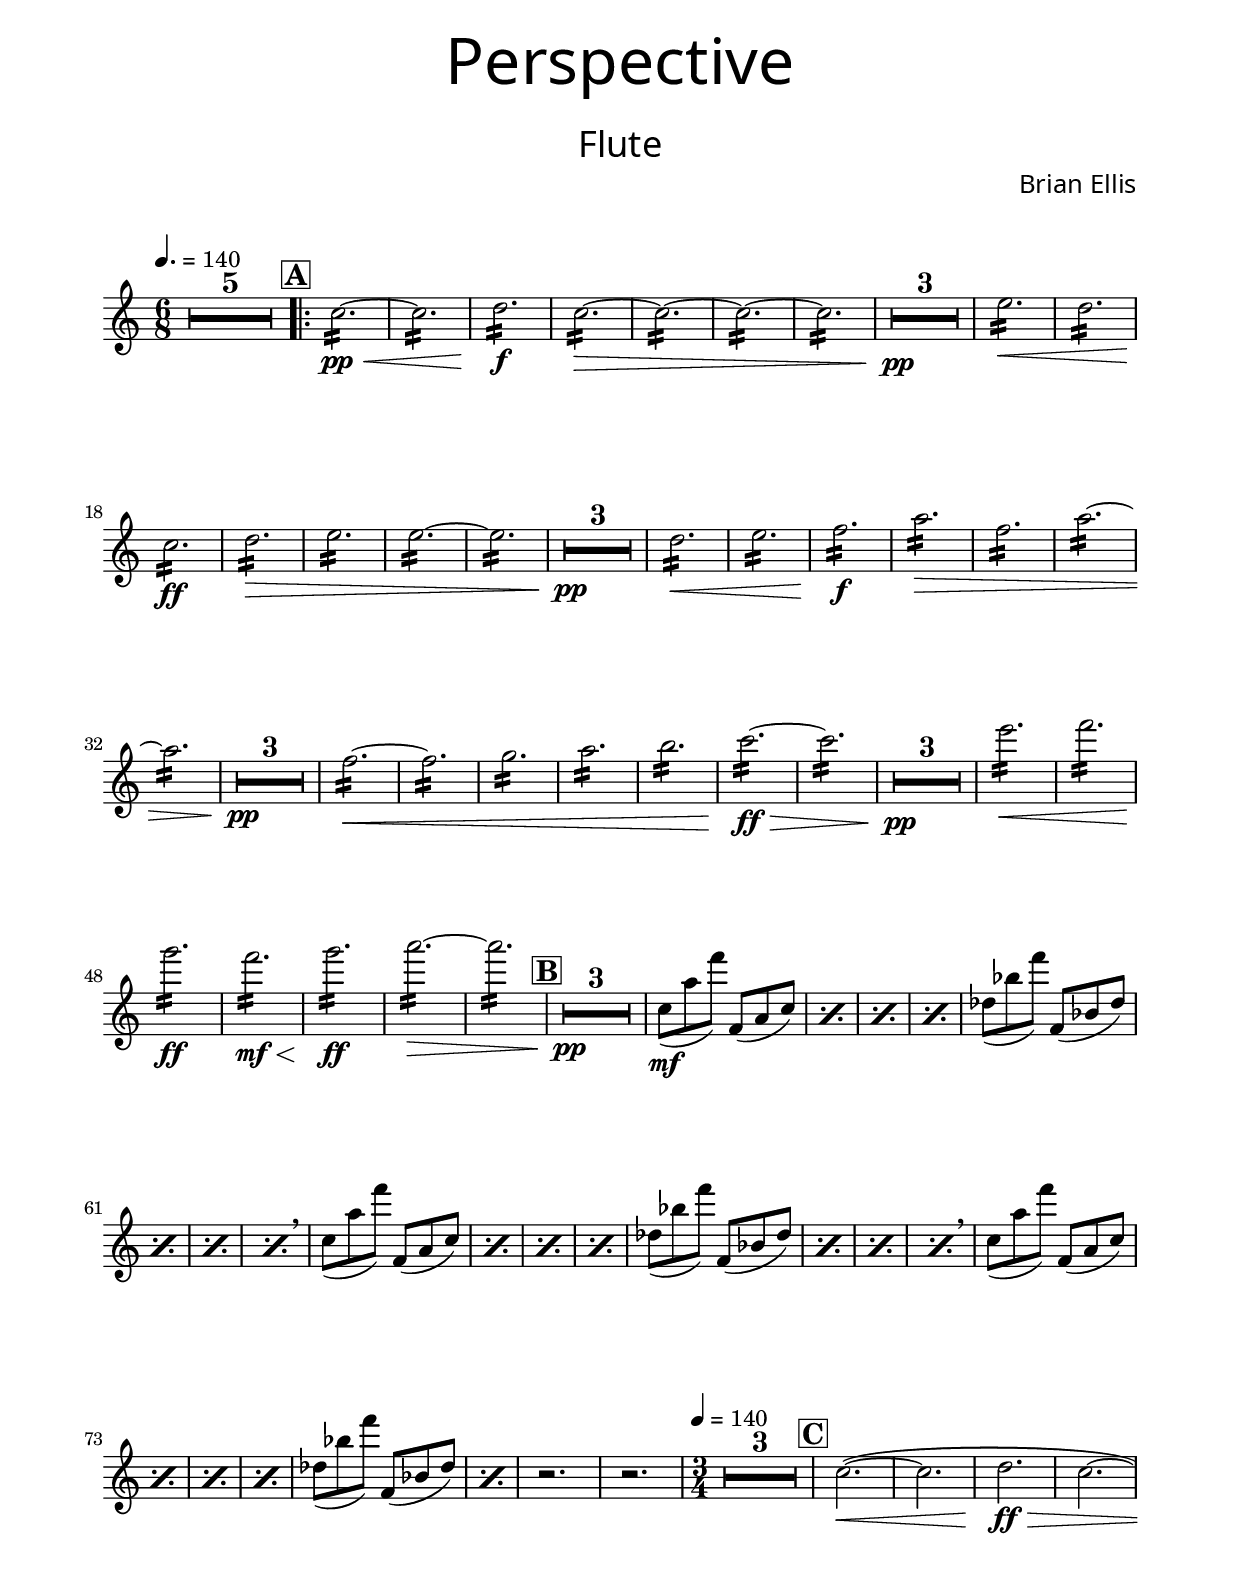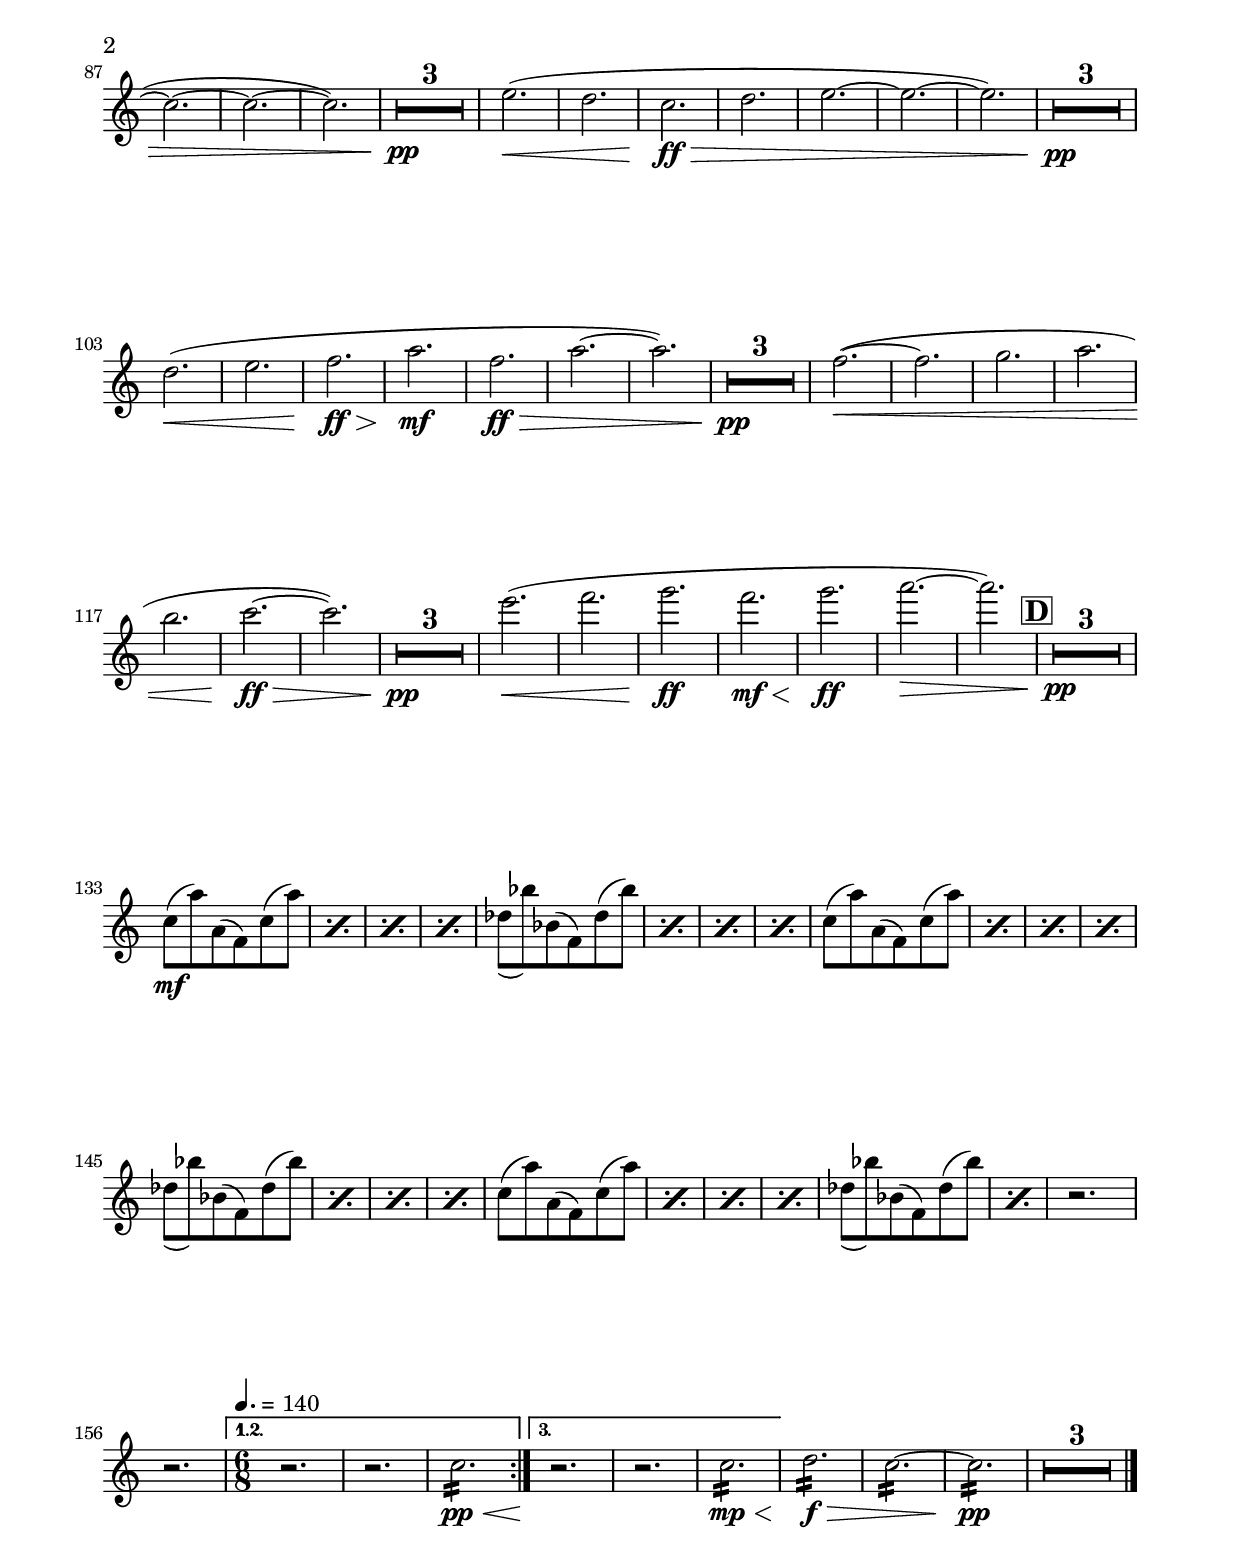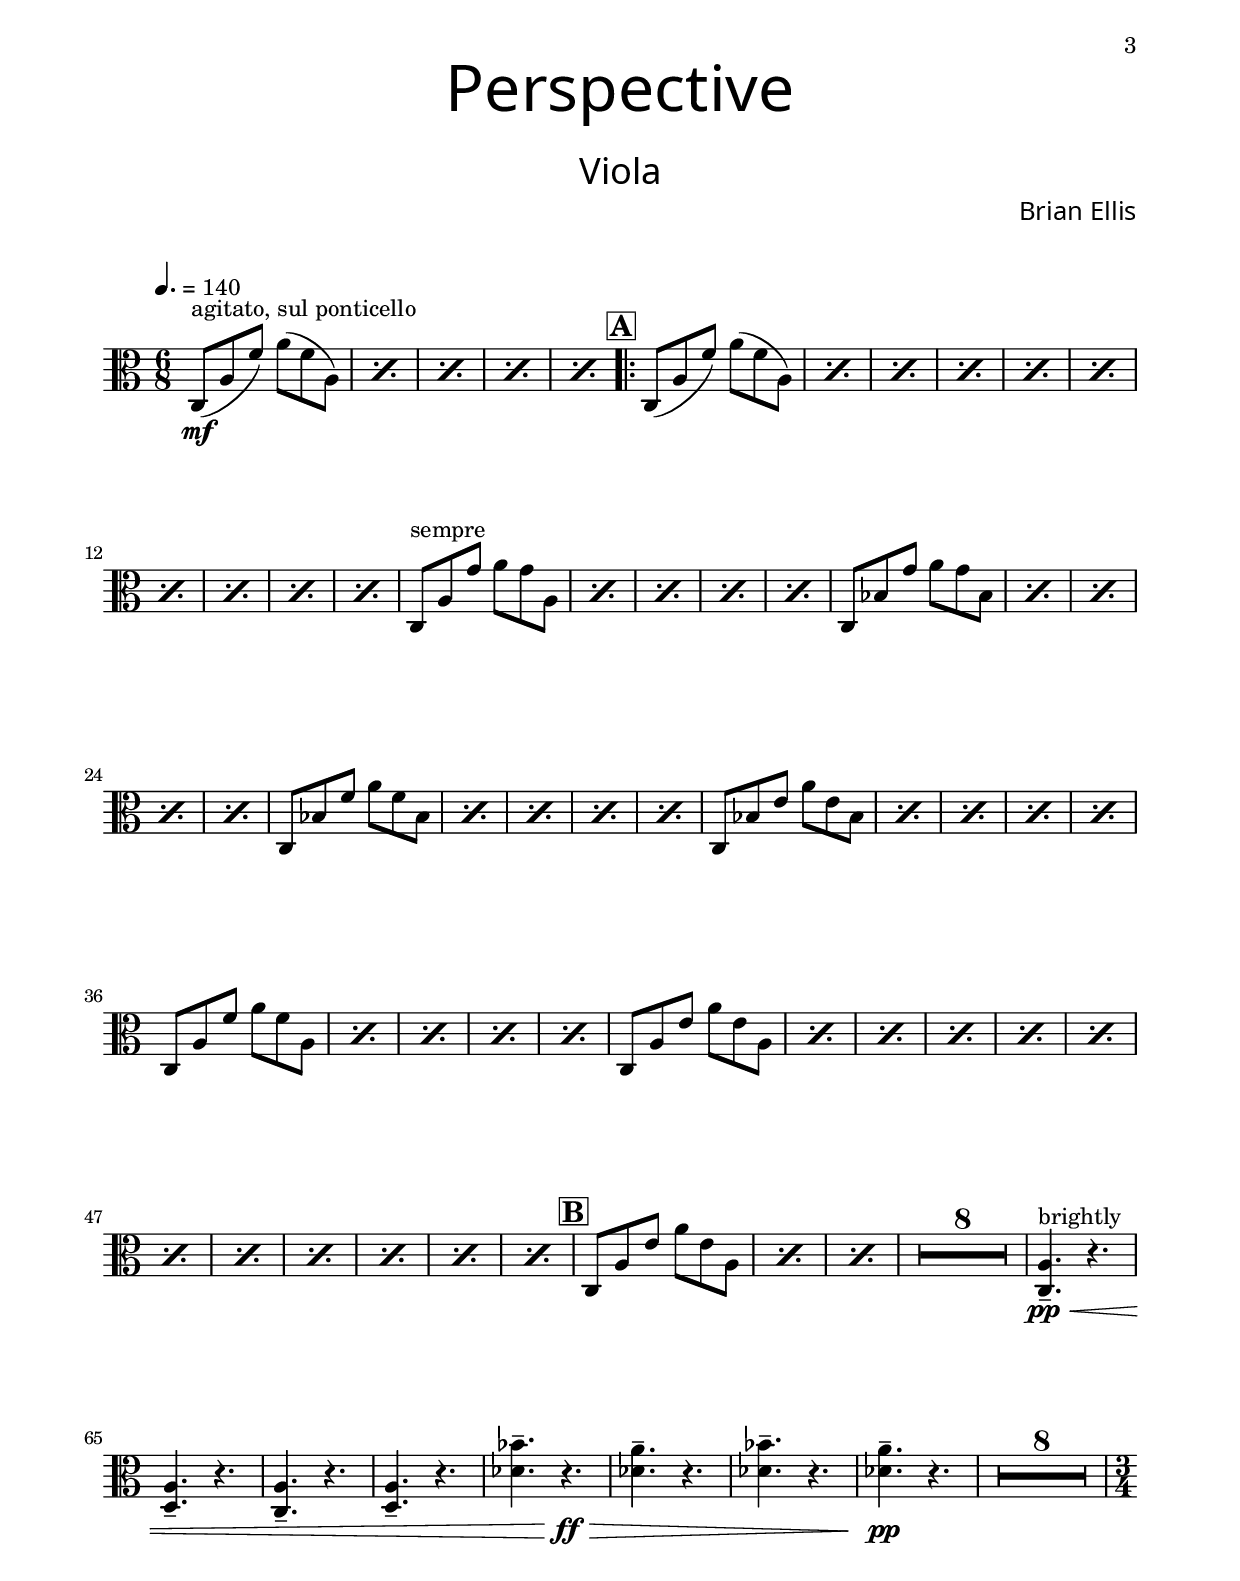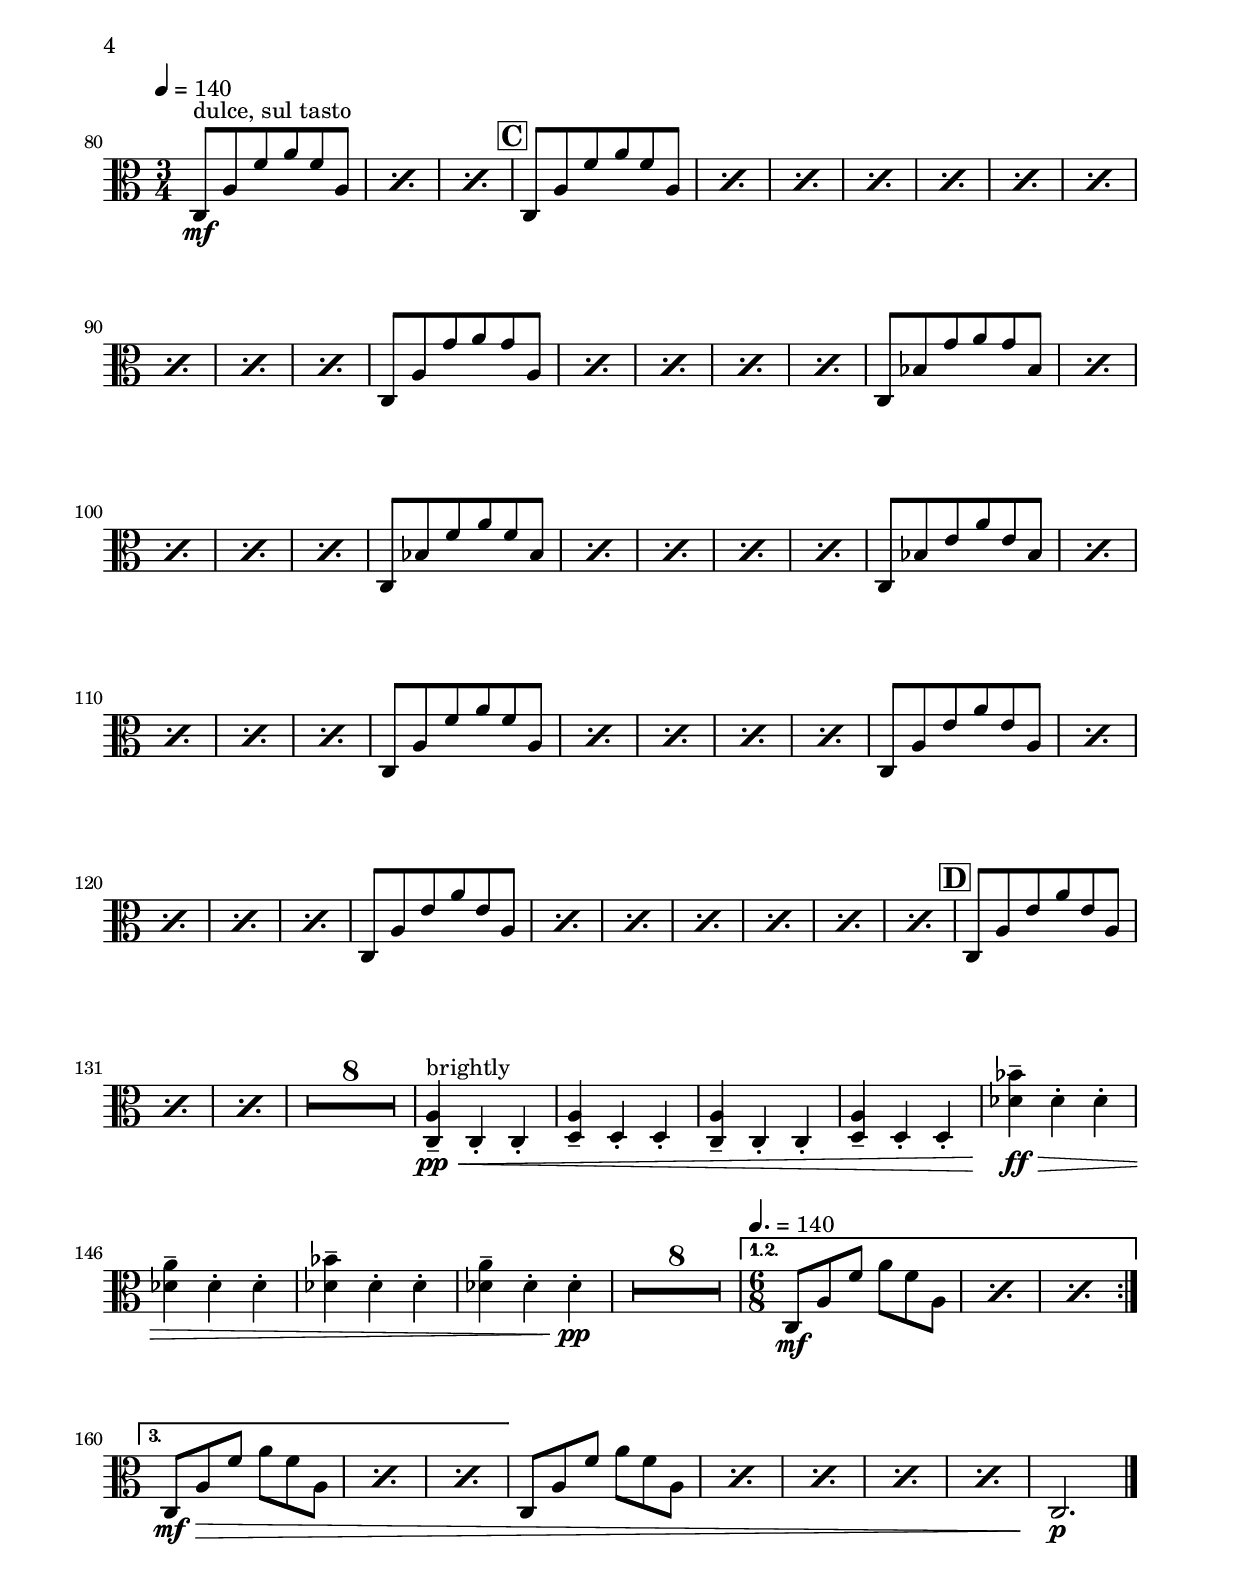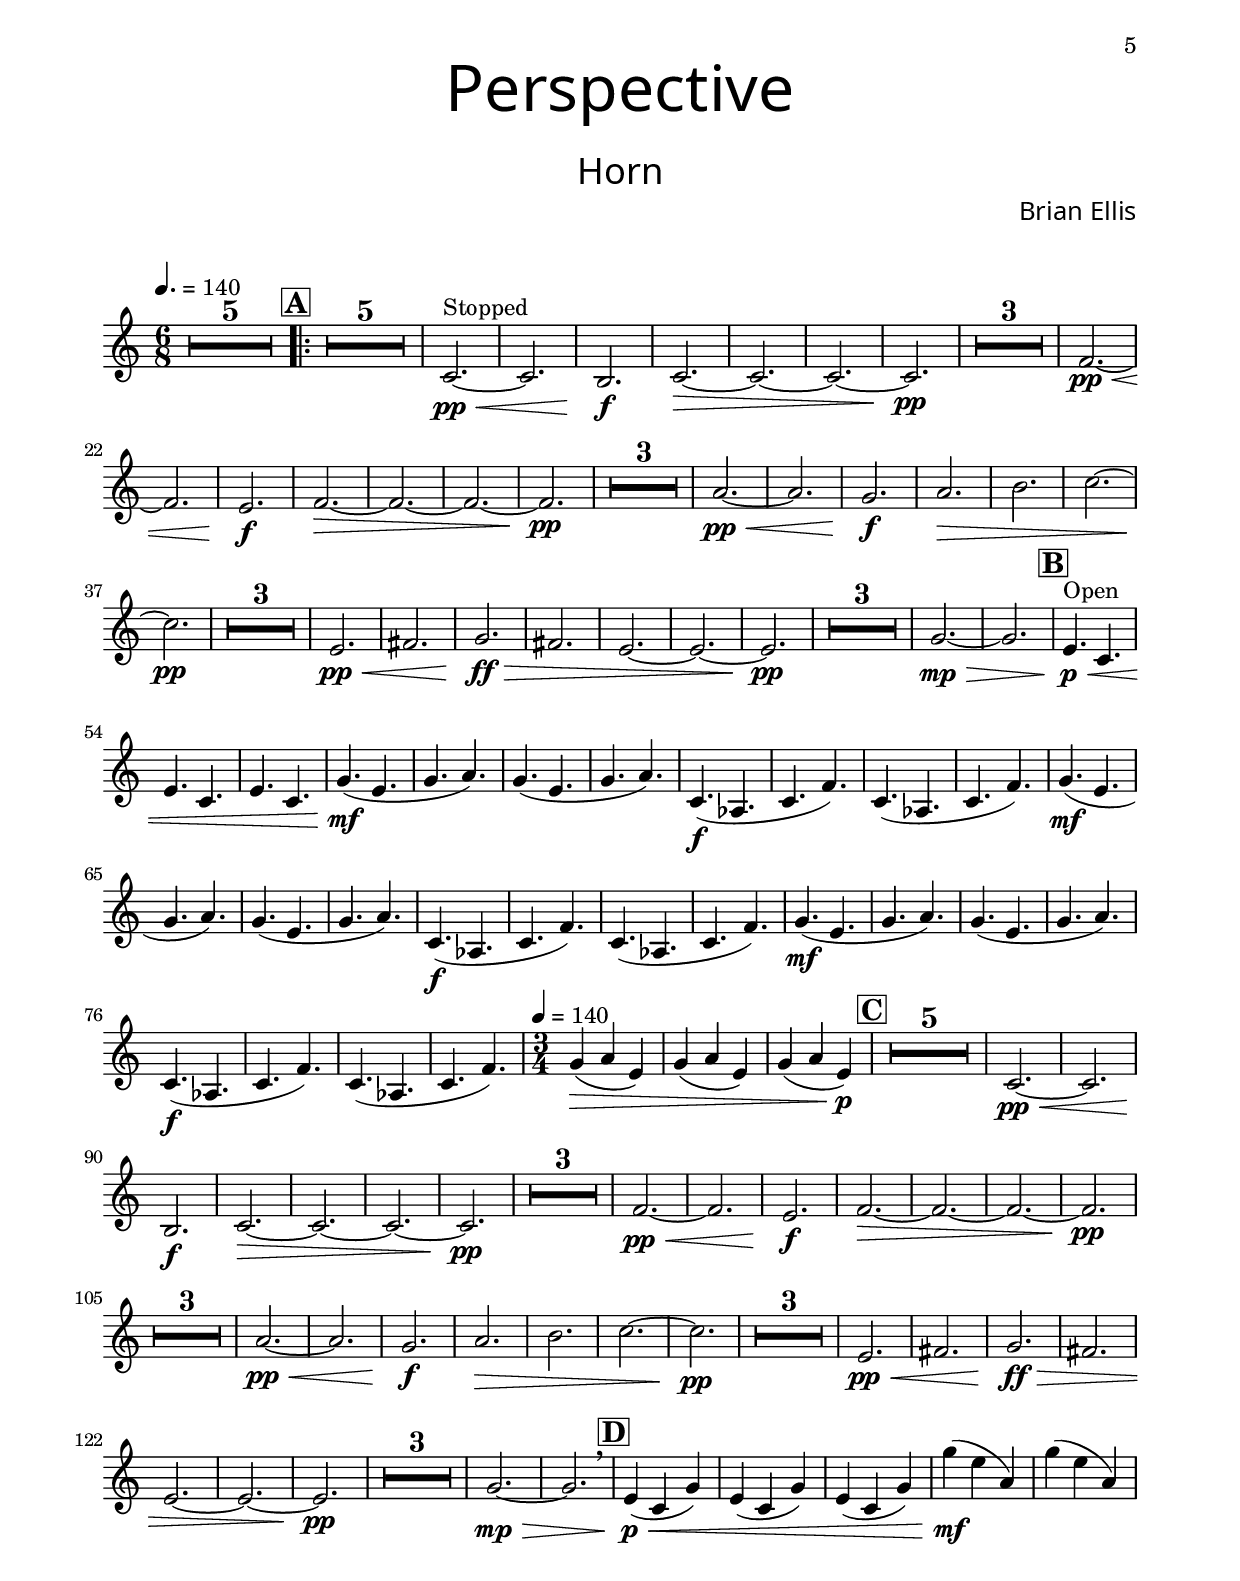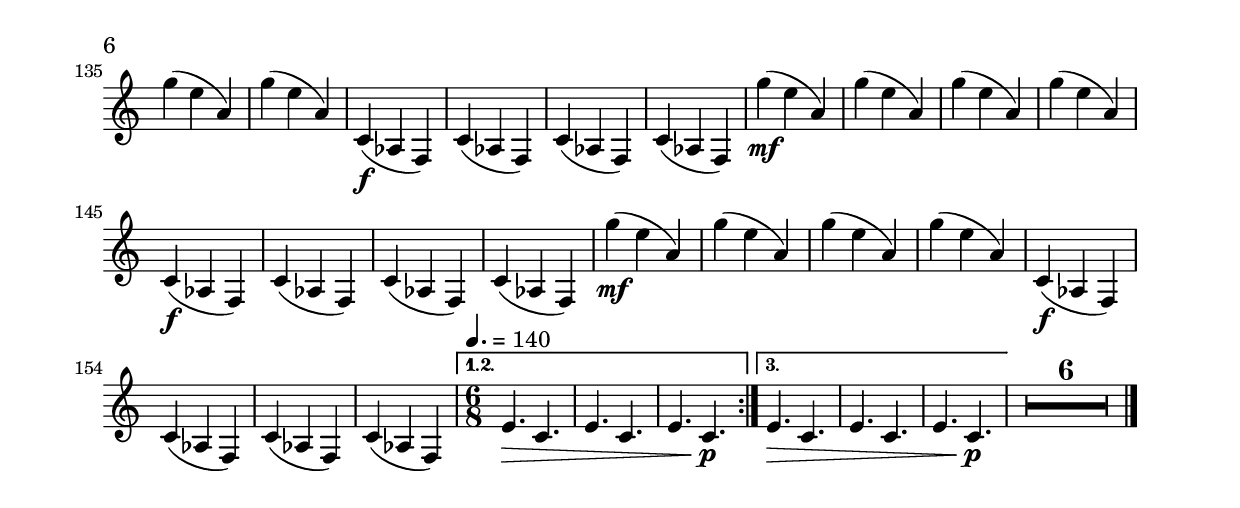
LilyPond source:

\version "2.18.2"
	
%#(set-global-staff-size 22)



flute = {
	\set Score.markFormatter = #format-mark-box-alphabet
	\compressFullBarRests
	\override MultiMeasureRest.expand-limit = #2

	\tempo 4. = 140
	\time 6/8
	R2.*5	
\repeat volta 3 {
\mark \default
\repeat tremolo 12 c16\pp\<~
\repeat tremolo 12	c16 
\repeat tremolo 12	d\f 
\repeat tremolo 12	c\> ~
\repeat tremolo 12	c ~
\repeat tremolo 12	c ~
\repeat tremolo 12	c
	R2.*3\pp
\repeat tremolo 12 e16\<
\repeat tremolo 12 d
\repeat tremolo 12 c\ff
\repeat tremolo 12 d\>
\repeat tremolo 12 e
\repeat tremolo 12 e~
\repeat tremolo 12 e 
	R2.*3\pp
\repeat tremolo 12 d16\<
\repeat tremolo 12 e
\repeat tremolo 12 f\f
\repeat tremolo 12 a\>
\repeat tremolo 12 f
\repeat tremolo 12 a ~
\repeat tremolo 12 a
	R2.*3\pp
\repeat tremolo 12 f16\< ~
\repeat tremolo 12 f
\repeat tremolo 12 g
\repeat tremolo 12 a
\repeat tremolo 12 b
\repeat tremolo 12 c\ff\> ~
\repeat tremolo 12 c
	R2.*3\pp
\repeat tremolo 12 e16\<
\repeat tremolo 12 f
\repeat tremolo 12 g\ff
\repeat tremolo 12 f\mf\<
\repeat tremolo 12 g\ff
\repeat tremolo 12 a\> ~
\repeat tremolo 12 a
\mark \default
	R2.*3\pp
	\repeat percent 4 {	c,,8\mf _(a' f') f,, (a c) }
	\repeat percent 4 {	des8 _(bes' f') f,, (bes des) }
	\breathe
	\repeat percent 4 {	c8 _(a' f') f,, (a c)  }
	\repeat percent 4 {	des8 _(bes' f') f,, (bes des)  }
	\breathe
	\repeat percent 4 {	c8 _(a' f') f,, (a c) }
	\repeat percent 2 {	des8 _(bes' f') f,, (bes des) }
	r2. r2.
	\tempo 4 = 140
	\time 3/4
	R2.*3
\mark \default
c2.\< (~c d\ff\> c ~c  ~c  ~c)
	R2.*3\pp
e2.\< (d c\ff\> d e ~e ~e)
	R2.*3\pp
d2.\< (e f\ff\> a\mf f\ff\> a ~a)
	R2.*3\pp
f2.\< ( ~f g a b c\ff\> ~c)
	R2.*3\pp
e2.\< (f g\ff f\mf\< g\ff a\> ~a)

\mark \default
R2.*3\pp
	\repeat percent 4 {	c,,8\mf (a') a, (f) c' (a')}
	\repeat percent 4 {	des,8 _(bes') bes, (f) des' (bes')}
	\repeat percent 4 {	c,8 (a') a, (f) c' (a')}
	\repeat percent 4 {	des,8 _(bes') bes, (f) des' (bes')}
	\repeat percent 4 {	c,8 (a') a, (f) c' (a')}	\repeat percent 2 {	des,8 _(bes') bes, (f) des' (bes')}
	r2. r2.
	\tempo 4. = 140
	\time 6/8

}
\alternative{
{
	r2. r2.
	\repeat tremolo 12 c,16\pp\<
}
{
	r2.\! r2.
	\repeat tremolo 12 c16\mp\<
}
}
	
	\repeat tremolo 12 d16\f\>
	\repeat tremolo 12 c16 ~
	\repeat tremolo 12 c16\pp\!

R2.*3
	
\bar "|."
}


\score {
\header{
title =\markup { 
         \override #'(font-name . "Avenir Light")
		\fontsize #5 
         "Perspective" }
subtitle = "  "
subsubtitle =  \markup { 
         \override #'(font-name . "Avenir Light")
		\fontsize #5 
         "Flute" }
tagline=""
composer = \markup { 
         \override #'(font-name . "Avenir Light")
		\fontsize #1 
         "Brian Ellis" }
arranger = "   "
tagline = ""
}

	%\midi {}
	\layout {indent = 0}
	\new Staff \relative c'' {\flute}
}

\pageBreak




viola = {
	\set Score.markFormatter = #format-mark-box-alphabet
	\compressFullBarRests
	\override MultiMeasureRest.expand-limit = #2

\tempo 4. = 140
	\clef "alto"
	\time 6/8
\repeat percent 5 {	c8\mf^"agitato, sul ponticello" (a' f') a (f a,)}

\repeat volta 3 {
\mark \default
\repeat percent 10 {c, (a' f') a (f a,)}
\repeat percent 5 { c,^"sempre" a' g' a g a,}
\repeat percent 5 { c, bes' g' a g bes,}
\repeat percent 5 { c, bes' f' a f bes,}
\repeat percent 5 { c, bes' e a e bes}
\repeat percent 5 { c, a' f' a f a,}
\repeat percent 12 {c, a' e' a e a,}
\mark \default
\repeat percent 3 { c, a' e' a e a,}
R2.*8
	<a c,>4.--\pp\<^"brightly" r
	<a d,>-- r
	<a c,>-- r
	<a d,>-- r
	<bes' des,>-- r\ff\>
	<a des,>-- r
	<bes des,>-- r
	<a des,>--\pp r
	R2.*8
	\tempo 4 = 140
	\time 3/4
\repeat percent 3 {c,,8^"dulce, sul tasto"\mf a' f' a f a,}
\mark \default
\repeat percent 10 {c,8 a' f' a f a,}
\repeat percent 5 {	c, a' g' a g a,}
\repeat percent 5 {	c, bes' g' a g bes,}
\repeat percent 5 {	c, bes' f' a f bes,}
\repeat percent 5 {	c, bes' e a e bes}
\repeat percent 5 {	c, a' f' a f a,}
\repeat percent 5 {	c, a' e' a e a,}
\repeat percent 7 { c, a' e' a e a,}

\mark \default

\repeat percent 3 { c, a' e' a e a,}
	R2.*8
	<a c,>4--\pp\<^"brightly" c,-. c-.
	<a' d,>-- d,-. d-.
	<a' c,>-- c,-. c-.
	<a' d,>-- d,-. d-.
	<bes'' des,>--\ff\> des,-. des-.
	<a' des,>-- des,-. des-.
	<bes' des,>-- des,-. des-.
	<a' des,>-- des,-. des-.\pp
	R2.*8
	
	\tempo 4. = 140
	\time 6/8
}
\alternative{
{
	\repeat percent 3 {c,8\mf a' f' a f a,}
}
{
	\repeat percent 3 {c,8\mf\> a' f' a f a,}
}
}

\repeat percent 5 {	c,8 a' f' a f a,}
c,2.\p
\bar "|."

}


\score {
\header{
title =\markup { 
         \override #'(font-name . "Avenir Light")
		\fontsize #5 
         "Perspective" }
subtitle = "  "
subsubtitle =  \markup { 
         \override #'(font-name . "Avenir Light")
		\fontsize #5 
         "Viola" }
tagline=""
composer = \markup { 
         \override #'(font-name . "Avenir Light")
		\fontsize #1 
         "Brian Ellis" }
arranger = "   "
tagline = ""
}
	%\midi {}
	\layout {indent = 0}
	\new Staff \relative c {\viola}
}

\pageBreak





horn = {
	\set Score.markFormatter = #format-mark-box-alphabet
	\compressFullBarRests
	\override MultiMeasureRest.expand-limit = #2

	\tempo 4. = 140
	\time 6/8
	R2.*5
\repeat volta 3 {
\mark \default
	R2.*5
	f,2.\pp^"Stopped"\< ~f e\f f\> ~f ~f ~f\pp
	R2.*3
	bes2.\pp\< ~bes a\f bes\> ~bes ~bes ~bes\pp
	R2.*3
	d2.\pp\< ~d c\f d\> e f ~f\pp
	R2.*3 a,2.\pp\< b c\ff\> b a ~a ~a\pp
	R2.*3
	c2.\mp\> ~c
\mark \default
	a4.^"Open"\p\< f a f a f
	c'\mf (a c d) c (a c d)
	f,\f (des f bes) f (des f bes)
	c\mf (a c d) c (a c d)
	f,\f (des f bes) f (des f bes)
	c\mf (a c d) c (a c d)
	f,\f (des f bes) f (des f bes)
	\tempo 4 = 140
	\time 3/4
	c4\> (d a) c (d a) c (d a)\p
\mark \default
R2.*5
	f2.\pp\< ~f e\f f\> ~f ~f ~f\pp
	R2.*3
	bes2.\pp\< ~bes a\f bes\> ~bes ~bes ~bes\pp
	R2.*3
	d2.\pp\< ~d c\f d\> e f ~f\pp
	R2.*3 a,2.\pp\< b c\ff\> b a ~a ~a\pp
	R2.*3
	c2.\mp\> ~c \breathe
\mark \default
	a4\p\< (f c') a (f c') a (f c')
	c'\mf (a d,) c' (a d,) c' (a d,) c' (a d,)
	f,\f (des bes) f' (des bes) f' (des bes) f' (des bes) 
	c''\mf (a d,) c' (a d,) c' (a d,) c' (a d,)
	f,\f (des bes) f' (des bes) f' (des bes) f' (des bes) 
	c''\mf (a d,) c' (a d,) c' (a d,) c' (a d,)
	f,\f (des bes) f' (des bes) f' (des bes) f' (des bes) 
	\tempo 4. = 140
	\time 6/8
}
\alternative{
{

	a'4.\> f a f a f\p
}{
	a4.\> f a f a f\p
}
}
R2.*6

\bar "|."

}

%#(set-global-staff-size 30)

\score {
\header{
title =\markup { 
         \override #'(font-name . "Avenir Light")
		\fontsize #5 
         "Perspective" }
subtitle = "  "
subsubtitle =  \markup { 
         \override #'(font-name . "Avenir Light")
		\fontsize #5 
         "Horn" }
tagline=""
composer = \markup { 
         \override #'(font-name . "Avenir Light")
		\fontsize #1 
         "Brian Ellis" }
arranger = "   "
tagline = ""
}

	%\midi {}
	\layout {indent = 0}
	\new Staff \transpose f c' { \relative c'{\horn} }
}


\pageBreak




\paper{
  left-margin = 1.75\cm
  right-margin = 1.75\cm
  top-margin = 2\cm
  bottom-margin = 2\cm
  print-all-headers = ##t
}

\header { tagline = ""}

\score{
\header{
title ="Snippets of Conversation"
subtitle = "For Small Ensemble"
composer = "Brian Ellis"
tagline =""
}
\midi {}
%\layout{}
\unfoldRepeats {
\new StaffGroup
<<
\new Staff \with {
  instrumentName = #"Flute"
  shortInstrumentName = #"Fl."
  midiInstrument = "flute"
}{ \relative c'' {\flute}	}
\new Staff \with {
  instrumentName = #"Horn"
  shortInstrumentName = #"Hn."
  midiInstrument = "French Horn"
}{

%\transpose f c' { \relative c'{\horn} } }
\relative c' {\horn}	}

\new Staff \with {
  instrumentName = #"Viola"
  shortInstrumentName = #"Vla."
  midiInstrument = "Viola"
}{	\relative c {\viola}	}

>>
  }
}
